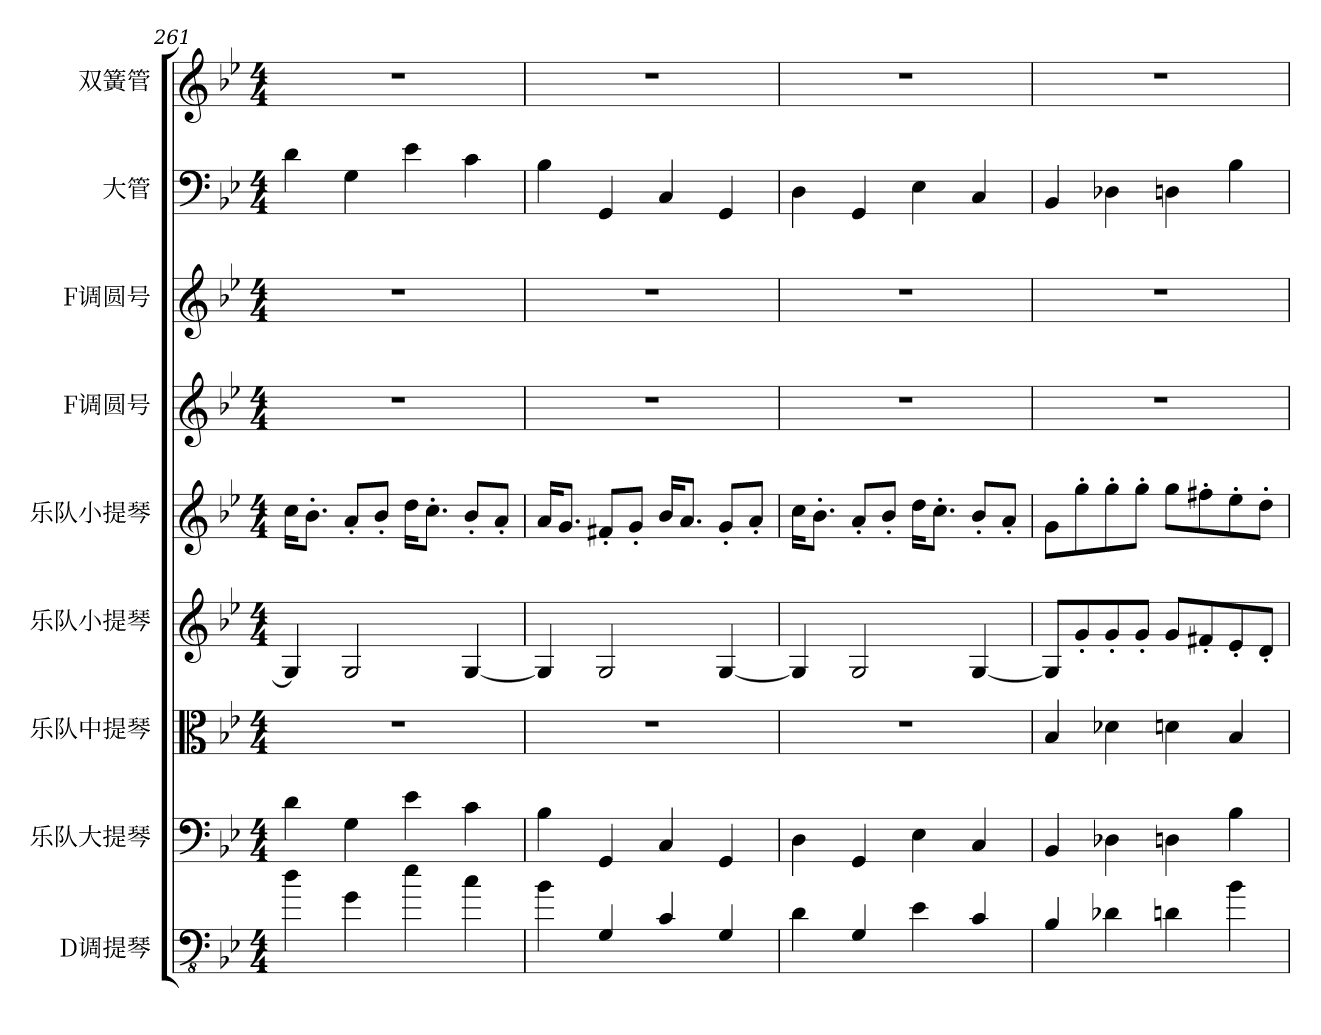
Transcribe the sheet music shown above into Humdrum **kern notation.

**kern	**kern	**kern	**kern	**kern	**kern	**kern	**kern	**kern
*part9	*part8	*part7	*part6	*part5	*part4	*part3	*part2	*part1
*staff9	*staff8	*staff7	*staff6	*staff5	*staff4	*staff3	*staff2	*staff1
*I"D调提琴	*I"乐队大提琴	*I"乐队中提琴	*I"乐队小提琴	*I"乐队小提琴	*I"F调圆号	*I"F调圆号	*I"大管	*I"双簧管
*clefFv4	*clefF4	*clefC3	*clefG2	*clefG2	*clefG2	*clefG2	*clefF4	*clefG2
*ITrd7c12	*	*	*	*	*ITrd4c7	*ITrd4c7	*	*
*k[b-e-]	*k[b-e-]	*k[b-e-]	*k[b-e-]	*k[b-e-]	*k[b-e-a-]	*k[b-e-a-]	*k[b-e-]	*k[b-e-]
*M4/4	*M4/4	*M4/4	*M4/4	*M4/4	*M4/4	*M4/4	*M4/4	*M4/4
=261	=261	=261	=261	=261	=261	=261	=261	=261
4D\	4d\	1r	4G/]	16cc\KL	1r	1r	4d\	1r
.	.	.	.	8.b-'\J	.	.	.	.
4GG\	4G\	.	2G/	8a'/L	.	.	4G\	.
.	.	.	.	8b-'/J	.	.	.	.
4E-\	4e-\	.	.	16dd\KL	.	.	4e-\	.
.	.	.	.	8.cc'\J	.	.	.	.
4C\	4c\	.	[4G/	8b-'/L	.	.	4c\	.
.	.	.	.	8a'/J	.	.	.	.
=262	=262	=262	=262	=262	=262	=262	=262	=262
4BB-\	4B-\	1r	4G/]	16a/KL	1r	1r	4B-\	1r
.	.	.	.	8.g/J	.	.	.	.
4GGG/	4GG/	.	2G/	8f#X'/L	.	.	4GG/	.
.	.	.	.	8g'/J	.	.	.	.
4CC/	4C/	.	.	16b-/KL	.	.	4C/	.
.	.	.	.	8.a/J	.	.	.	.
4GGG/	4GG/	.	[4G/	8g'/L	.	.	4GG/	.
.	.	.	.	8a'/J	.	.	.	.
=263	=263	=263	=263	=263	=263	=263	=263	=263
4DD\	4D\	1r	4G/]	16cc\KL	1r	1r	4D\	1r
.	.	.	.	8.b-'\J	.	.	.	.
4GGG/	4GG/	.	2G/	8a'/L	.	.	4GG/	.
.	.	.	.	8b-'/J	.	.	.	.
4EE-\	4E-\	.	.	16dd\KL	.	.	4E-\	.
.	.	.	.	8.cc'\J	.	.	.	.
4CC/	4C/	.	[4G/	8b-'/L	.	.	4C/	.
.	.	.	.	8a'/J	.	.	.	.
!!LO:PB:g=z
=264	=264	=264	=264	=264	=264	=264	=264	=264
4BBB-/	4BB-/	4B-/	8G/L]	8g\L	1r	1r	4BB-/	1r
.	.	.	8g'/	8gg'\	.	.	.	.
4DD-X\	4D-X\	4d-X\	8g'/	8gg'\	.	.	4D-X\	.
.	.	.	8g'/J	8gg'\J	.	.	.	.
4DDn\	4Dn\	4dn\	8g/L	8gg\L	.	.	4Dn\	.
.	.	.	8f#X'/	8ff#X'\	.	.	.	.
4BB-\	4B-\	4B-/	8e-'/	8ee-'\	.	.	4B-\	.
.	.	.	8d'/J	8dd'\J	.	.	.	.
=	=	=	=	=	=	=	=	=
*-	*-	*-	*-	*-	*-	*-	*-	*-
